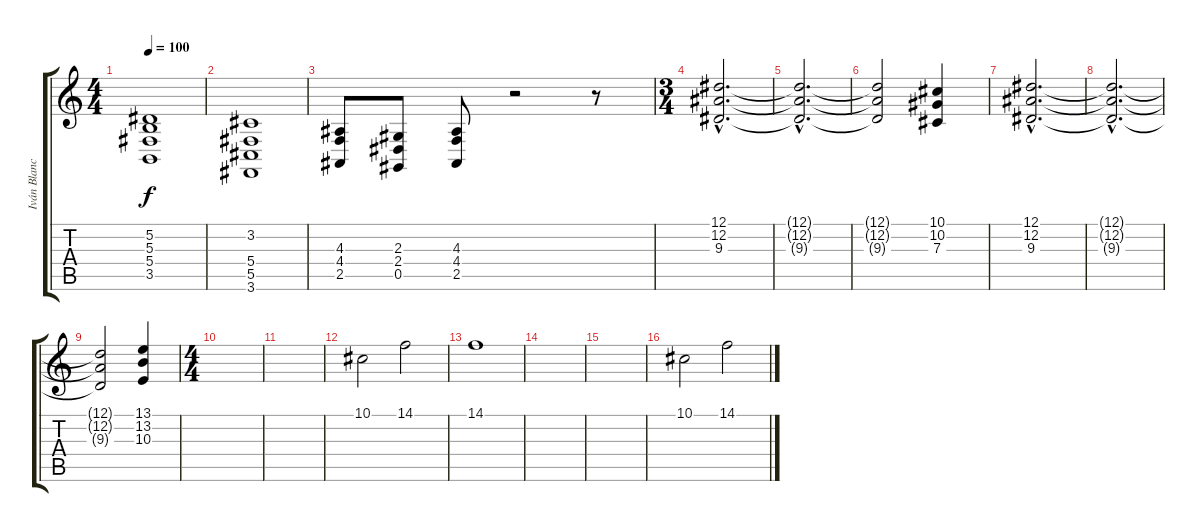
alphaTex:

\track ("Iván Blanco" "Iván Blanc") {instrument choiraahs}
\staff {score tabs}
\tuning (Eb4 Bb3 Gb3 Db3 Ab2 Eb2) {hide}
\ts (4 4)
\tempo 100
\clef g2
\ks c
(5.2 5.3 5.4 3.5).1{dy f} |
(3.2 5.4 5.5 3.6).1 |
(4.3 4.4 2.5).8 (2.3 2.4 0.5).8 (4.3 4.4 2.5).8 r.2 r.8 |
\ts (3 4)
(12.1{hac} 12.2{hac} 9.3{hac}).2{d} |
(12.1{hac t} 12.2{hac t} 9.3{hac t}).2{d} |
(12.1{t} 12.2{t} 9.3{t}).2 (10.1 10.2 7.3).4 |
(12.1{hac} 12.2{hac} 9.3{hac}).2{d} |
(12.1{hac t} 12.2{hac t} 9.3{hac t}).2{d} |
(12.1{t} 12.2{t} 9.3{t}).2 (13.1 13.2 10.3).4 |
\ts (4 4)
|
|
10.1.2 14.1.2 |
14.1.1 |
|
|
10.1.2 14.1.2
